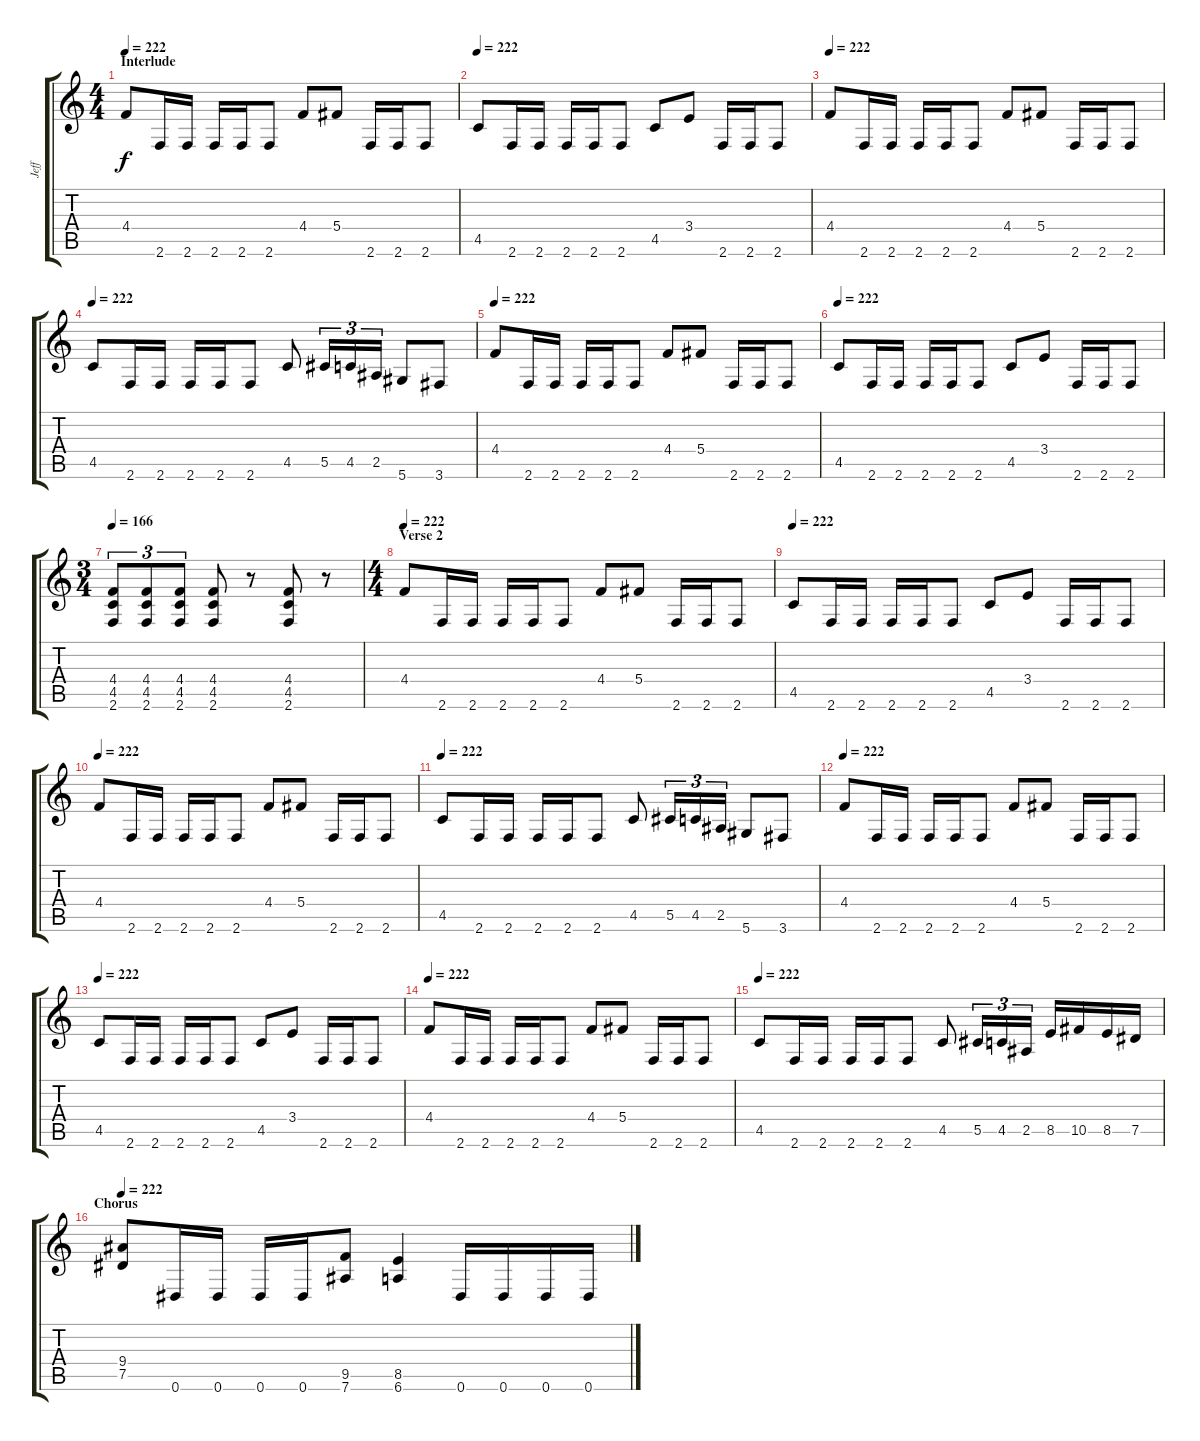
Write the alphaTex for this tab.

\track ("Jeff" "Jeff") {instrument distortionguitar}
\staff {score tabs}
\tuning (Eb4 Bb3 Gb3 Db3 Ab2 Eb2) {hide}
\ts (4 4)
\section ("" "Interlude")
\tempo 222
\clef g2
\ks c
4.4.8{dy f} 2.6.16 2.6.16 2.6.16 2.6.16 2.6.8 4.4.8 5.4.8 2.6.16 2.6.16 2.6.8 |
\tempo 222
4.5.8 2.6.16 2.6.16 2.6.16 2.6.16 2.6.8 4.5.8 3.4.8 2.6.16 2.6.16 2.6.8 |
\tempo 222
4.4.8 2.6.16 2.6.16 2.6.16 2.6.16 2.6.8 4.4.8 5.4.8 2.6.16 2.6.16 2.6.8 |
\tempo 222
4.5.8 2.6.16 2.6.16 2.6.16 2.6.16 2.6.8 4.5.8 5.5.16{tu (3 2)} 4.5.16{tu (3 2)} 2.5.16{tu (3 2)} 5.6.8 3.6.8 |
\tempo 222
4.4.8 2.6.16 2.6.16 2.6.16 2.6.16 2.6.8 4.4.8 5.4.8 2.6.16 2.6.16 2.6.8 |
\tempo 222
4.5.8 2.6.16 2.6.16 2.6.16 2.6.16 2.6.8 4.5.8 3.4.8 2.6.16 2.6.16 2.6.8 |
\ts (3 4)
\tempo 166
(4.4 4.5 2.6).8{tu (3 2)} (4.4 4.5 2.6).8{tu (3 2)} (4.4 4.5 2.6).8{tu (3 2)} (4.4 4.5 2.6).8 r.8 (4.4 4.5 2.6).8 r.8 |
\ts (4 4)
\section ("" "Verse 2")
\tempo 222
4.4.8 2.6.16 2.6.16 2.6.16 2.6.16 2.6.8 4.4.8 5.4.8 2.6.16 2.6.16 2.6.8 |
\tempo 222
4.5.8 2.6.16 2.6.16 2.6.16 2.6.16 2.6.8 4.5.8 3.4.8 2.6.16 2.6.16 2.6.8 |
\tempo 222
4.4.8 2.6.16 2.6.16 2.6.16 2.6.16 2.6.8 4.4.8 5.4.8 2.6.16 2.6.16 2.6.8 |
\tempo 222
4.5.8 2.6.16 2.6.16 2.6.16 2.6.16 2.6.8 4.5.8 5.5.16{tu (3 2)} 4.5.16{tu (3 2)} 2.5.16{tu (3 2)} 5.6.8 3.6.8 |
\tempo 222
4.4.8 2.6.16 2.6.16 2.6.16 2.6.16 2.6.8 4.4.8 5.4.8 2.6.16 2.6.16 2.6.8 |
\tempo 222
4.5.8 2.6.16 2.6.16 2.6.16 2.6.16 2.6.8 4.5.8 3.4.8 2.6.16 2.6.16 2.6.8 |
\tempo 222
4.4.8 2.6.16 2.6.16 2.6.16 2.6.16 2.6.8 4.4.8 5.4.8 2.6.16 2.6.16 2.6.8 |
\tempo 222
4.5.8 2.6.16 2.6.16 2.6.16 2.6.16 2.6.8 4.5.8 5.5.16{tu (3 2)} 4.5.16{tu (3 2)} 2.5.16{tu (3 2)} 8.5.16 10.5.16 8.5.16 7.5.16 |
\section ("" "Chorus")
\tempo 222
(9.4 7.5).8 0.6.16 0.6.16 0.6.16 0.6.16 (9.5 7.6).8 (8.5 6.6).4 0.6.16 0.6.16 0.6.16 0.6.16
